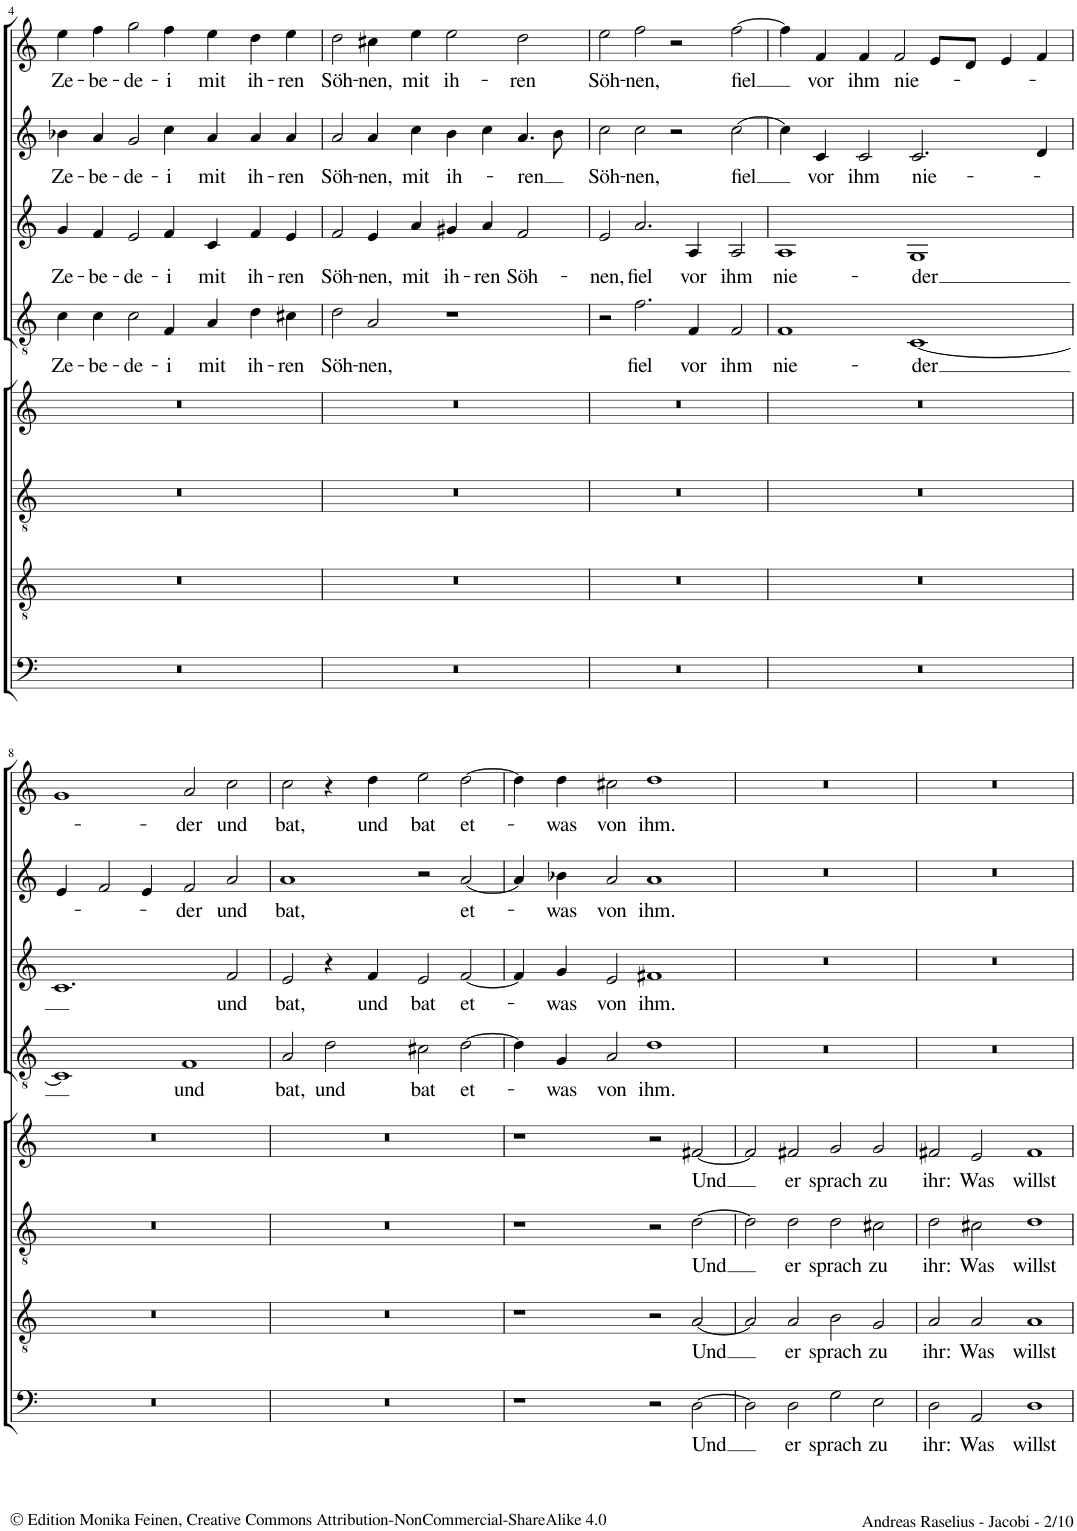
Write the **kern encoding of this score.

**kern	**text	**kern	**text	**kern	**text	**kern	**text	**kern	**text	**kern	**text	**kern	**text	**kern	**text
*part8	*part8	*part7	*part7	*part6	*part6	*part5	*part5	*part4	*part4	*part3	*part3	*part2	*part2	*part1	*part1
*staff8	*staff8	*staff7	*staff7	*staff6	*staff6	*staff5	*staff5	*staff4	*staff4	*staff3	*staff3	*staff2	*staff2	*staff1	*staff1
*I"Bassus 2	*	*I"Tenor 2	*	*I"Tenor 1	*	*I"Altus 2	*	*I"Bassus 1	*	*I"Altus 1	*	*I"Cantus 2	*	*I"Cantus 1	*
!!LO:PB:g=z
*clefF4	*	*clefGv2	*	*clefGv2	*	*clefG2	*	*clefGv2	*	*clefG2	*	*clefG2	*	*clefG2	*
*k[]	*	*k[]	*	*k[]	*	*k[]	*	*k[]	*	*k[]	*	*k[]	*	*k[]	*
*M4/2	*	*M4/2	*	*M4/2	*	*M4/2	*	*M4/2	*	*M4/2	*	*M4/2	*	*M4/2	*
*met(c|)	*	*met(c|)	*	*met(c|)	*	*met(c|)	*	*met(c|)	*	*met(c|)	*	*met(c|)	*	*met(c|)	*
=4	=4	=4	=4	=4	=4	=4	=4	=4	=4	=4	=4	=4	=4	=4	=4
!	!	!	!	!	!	!	!	!	!LO:LY:b	!	!LO:LY:b	!	!LO:LY:b	!	!LO:LY:b
0r	.	0r	.	0r	.	0r	.	4c\	Ze-	4g/	Ze-	4b-X\	Ze-	4ee\	Ze-
!	!	!	!	!	!	!	!	!	!LO:LY:b	!	!LO:LY:b	!	!LO:LY:b	!	!LO:LY:b
.	.	.	.	.	.	.	.	4c\	-be-	4f/	-be-	4a/	-be-	4ff\	-be-
!	!	!	!	!	!	!	!	!	!LO:LY:b	!	!LO:LY:b	!	!LO:LY:b	!	!LO:LY:b
.	.	.	.	.	.	.	.	2c\	-de-	2e/	-de-	2g/	-de-	2gg\	-de-
!	!	!	!	!	!	!	!	!	!LO:LY:b	!	!LO:LY:b	!	!LO:LY:b	!	!LO:LY:b
.	.	.	.	.	.	.	.	4F/	-i	4f/	-i	4cc\	-i	4ff\	-i
!	!	!	!	!	!	!	!	!	!LO:LY:b	!	!LO:LY:b	!	!LO:LY:b	!	!LO:LY:b
.	.	.	.	.	.	.	.	4A/	mit	4c/	mit	4a/	mit	4ee\	mit
!	!	!	!	!	!	!	!	!	!LO:LY:b	!	!LO:LY:b	!	!LO:LY:b	!	!LO:LY:b
.	.	.	.	.	.	.	.	4d\	ih-	4f/	ih-	4a/	ih-	4dd\	ih-
!	!	!	!	!	!	!	!	!	!LO:LY:b	!	!LO:LY:b	!	!LO:LY:b	!	!LO:LY:b
.	.	.	.	.	.	.	.	4c#X\	-ren	4e/	-ren	4a/	-ren	4ee\	-ren
=5	=5	=5	=5	=5	=5	=5	=5	=5	=5	=5	=5	=5	=5	=5	=5
!	!	!	!	!	!	!	!	!	!LO:LY:b	!	!LO:LY:b	!	!LO:LY:b	!	!LO:LY:b
0r	.	0r	.	0r	.	0r	.	2d\	Söh-	2f/	Söh-	2a/	Söh-	2dd\	Söh-
!	!	!	!	!	!	!	!	!	!LO:LY:b	!	!LO:LY:b	!	!LO:LY:b	!	!LO:LY:b
.	.	.	.	.	.	.	.	2A/	-nen,	4e/	-nen,	4a/	-nen,	4cc#X\	-nen,
!	!	!	!	!	!	!	!	!	!	!	!LO:LY:b	!	!LO:LY:b	!	!LO:LY:b
.	.	.	.	.	.	.	.	.	.	4a/	mit	4cc\	mit	4ee\	mit
!	!	!	!	!	!	!	!	!	!	!	!LO:LY:b	!	!LO:LY:b	!	!LO:LY:b
.	.	.	.	.	.	.	.	1r	.	4g#X/	ih-	4b\	ih-	2ee\	ih-
!	!	!	!	!	!	!	!	!	!	!	!LO:LY:b	!	!	!	!
.	.	.	.	.	.	.	.	.	.	4a/	-ren	4cc\	.	.	.
!	!	!	!	!	!	!	!	!	!	!	!LO:LY:b	!	!LO:LY:b	!	!LO:LY:b
.	.	.	.	.	.	.	.	.	.	2f/	Söh-	4.a/	-ren	2dd\	-ren
.	.	.	.	.	.	.	.	.	.	.	.	8b\	.	.	.
=6	=6	=6	=6	=6	=6	=6	=6	=6	=6	=6	=6	=6	=6	=6	=6
!	!	!	!	!	!	!	!	!	!	!	!LO:LY:b	!	!LO:LY:b	!	!LO:LY:b
0r	.	0r	.	0r	.	0r	.	2r	.	2e/	-nen,	2cc\	Söh-	2ee\	Söh-
!	!	!	!	!	!	!	!	!	!LO:LY:b	!	!LO:LY:b	!	!LO:LY:b	!	!LO:LY:b
.	.	.	.	.	.	.	.	2.f\	fiel	2.a/	fiel	2cc\	-nen,	2ff\	-nen,
.	.	.	.	.	.	.	.	.	.	.	.	2r	.	2r	.
!	!	!	!	!	!	!	!	!	!LO:LY:b	!	!LO:LY:b	!	!	!	!
.	.	.	.	.	.	.	.	4F/	vor	4A/	vor	.	.	.	.
!	!	!	!	!	!	!	!	!	!LO:LY:b	!	!LO:LY:b	!	!LO:LY:b	!	!LO:LY:b
.	.	.	.	.	.	.	.	2F/	ihm	2A/	ihm	[2cc\	fiel	[2ff\	fiel
=7	=7	=7	=7	=7	=7	=7	=7	=7	=7	=7	=7	=7	=7	=7	=7
!	!	!	!	!	!	!	!	!	!LO:LY:b	!	!LO:LY:b	!	!	!	!
0r	.	0r	.	0r	.	0r	.	1F	nie-	1A	nie-	4cc\]	.	4ff\]	.
!	!	!	!	!	!	!	!	!	!	!	!	!	!LO:LY:b	!	!LO:LY:b
.	.	.	.	.	.	.	.	.	.	.	.	4c/	vor	4f/	vor
!	!	!	!	!	!	!	!	!	!	!	!	!	!LO:LY:b	!	!LO:LY:b
.	.	.	.	.	.	.	.	.	.	.	.	2c/	ihm	4f/	ihm
!	!	!	!	!	!	!	!	!	!	!	!	!	!	!	!LO:LY:b
.	.	.	.	.	.	.	.	.	.	.	.	.	.	2f/	nie-
!	!	!	!	!	!	!	!	!	!LO:LY:b	!	!LO:LY:b	!	!LO:LY:b	!	!
.	.	.	.	.	.	.	.	[1C	-der	1G	-der	2.c/	nie-	.	.
.	.	.	.	.	.	.	.	.	.	.	.	.	.	8e/L	.
.	.	.	.	.	.	.	.	.	.	.	.	.	.	8d/J	.
.	.	.	.	.	.	.	.	.	.	.	.	.	.	4e/	.
.	.	.	.	.	.	.	.	.	.	.	.	4d/	.	4f/	.
!!LO:LB:g=z
=8	=8	=8	=8	=8	=8	=8	=8	=8	=8	=8	=8	=8	=8	=8	=8
0r	.	0r	.	0r	.	0r	.	1C]	.	1.c	.	4e/	.	1g	.
.	.	.	.	.	.	.	.	.	.	.	.	2f/	.	.	.
.	.	.	.	.	.	.	.	.	.	.	.	4e/	.	.	.
!	!	!	!	!	!	!	!	!	!LO:LY:b	!	!	!	!LO:LY:b	!	!LO:LY:b
.	.	.	.	.	.	.	.	1F	und	.	.	2f/	der	2a/	-der
!	!	!	!	!	!	!	!	!	!	!	!LO:LY:b	!	!LO:LY:b	!	!LO:LY:b
.	.	.	.	.	.	.	.	.	.	2f/	und	2a/	und	2cc\	und
=9	=9	=9	=9	=9	=9	=9	=9	=9	=9	=9	=9	=9	=9	=9	=9
!	!	!	!	!	!	!	!	!	!LO:LY:b	!	!LO:LY:b	!	!LO:LY:b	!	!LO:LY:b
0r	.	0r	.	0r	.	0r	.	2A/	bat,	2e/	bat,	1a	bat,	2cc\	bat,
!	!	!	!	!	!	!	!	!	!LO:LY:b	!	!	!	!	!	!
.	.	.	.	.	.	.	.	2d\	und	4r	.	.	.	4r	.
!	!	!	!	!	!	!	!	!	!	!	!LO:LY:b	!	!	!	!LO:LY:b
.	.	.	.	.	.	.	.	.	.	4f/	und	.	.	4dd\	und
!	!	!	!	!	!	!	!	!	!LO:LY:b	!	!LO:LY:b	!	!	!	!LO:LY:b
.	.	.	.	.	.	.	.	2c#X\	bat	2e/	bat	2r	.	2ee\	bat
!	!	!	!	!	!	!	!	!	!LO:LY:b	!	!LO:LY:b	!	!LO:LY:b	!	!LO:LY:b
.	.	.	.	.	.	.	.	[2d\	et-	[2f/	et-	[2a/	et-	[2dd\	et-
=10	=10	=10	=10	=10	=10	=10	=10	=10	=10	=10	=10	=10	=10	=10	=10
1r	.	1r	.	1r	.	1r	.	4d\]	.	4f/]	.	4a/]	.	4dd\]	.
!	!	!	!	!	!	!	!	!	!LO:LY:b	!	!LO:LY:b	!	!LO:LY:b	!	!LO:LY:b
.	.	.	.	.	.	.	.	4G/	was	4g/	was	4b-X\	was	4dd\	-was
!	!	!	!	!	!	!	!	!	!LO:LY:b	!	!LO:LY:b	!	!LO:LY:b	!	!LO:LY:b
.	.	.	.	.	.	.	.	2A/	von	2e/	von	2a/	von	2cc#X\	von
!	!	!	!	!	!	!	!	!	!LO:LY:b	!	!LO:LY:b	!	!LO:LY:b	!	!LO:LY:b
2r	.	2r	.	2r	.	2r	.	1d	ihm.	1f#X	ihm.	1a	ihm.	1dd	ihm.
!	!LO:LY:b	!	!LO:LY:b	!	!LO:LY:b	!	!LO:LY:b	!	!	!	!	!	!	!	!
[2D\	Und	[2A/	Und	[2d\	Und	[2f#X/	Und	.	.	.	.	.	.	.	.
=11	=11	=11	=11	=11	=11	=11	=11	=11	=11	=11	=11	=11	=11	=11	=11
2D\]	.	2A/]	.	2d\]	.	2f#/]	.	0r	.	0r	.	0r	.	0r	.
!	!LO:LY:b	!	!LO:LY:b	!	!LO:LY:b	!	!LO:LY:b	!	!	!	!	!	!	!	!
2D\	er	2A/	er	2d\	er	2f#X/	er	.	.	.	.	.	.	.	.
!	!LO:LY:b	!	!LO:LY:b	!	!LO:LY:b	!	!LO:LY:b	!	!	!	!	!	!	!	!
2G\	sprach	2B\	sprach	2d\	sprach	2g/	sprach	.	.	.	.	.	.	.	.
!	!LO:LY:b	!	!LO:LY:b	!	!LO:LY:b	!	!LO:LY:b	!	!	!	!	!	!	!	!
2E\	zu	2G/	zu	2c#X\	zu	2g/	zu	.	.	.	.	.	.	.	.
=12	=12	=12	=12	=12	=12	=12	=12	=12	=12	=12	=12	=12	=12	=12	=12
!	!LO:LY:b	!	!LO:LY:b	!	!LO:LY:b	!	!LO:LY:b	!	!	!	!	!	!	!	!
2D\	ihr:	2A/	ihr:	2d\	ihr:	2f#X/	ihr:	0r	.	0r	.	0r	.	0r	.
!	!LO:LY:b	!	!LO:LY:b	!	!LO:LY:b	!	!LO:LY:b	!	!	!	!	!	!	!	!
2AA/	Was	2A/	Was	2c#X\	Was	2e/	Was	.	.	.	.	.	.	.	.
!	!LO:LY:b	!	!LO:LY:b	!	!LO:LY:b	!	!LO:LY:b	!	!	!	!	!	!	!	!
1D	willst	1A	willst	1d	willst	1f#	willst	.	.	.	.	.	.	.	.
=	=	=	=	=	=	=	=	=	=	=	=	=	=	=	=
*-	*-	*-	*-	*-	*-	*-	*-	*-	*-	*-	*-	*-	*-	*-	*-
